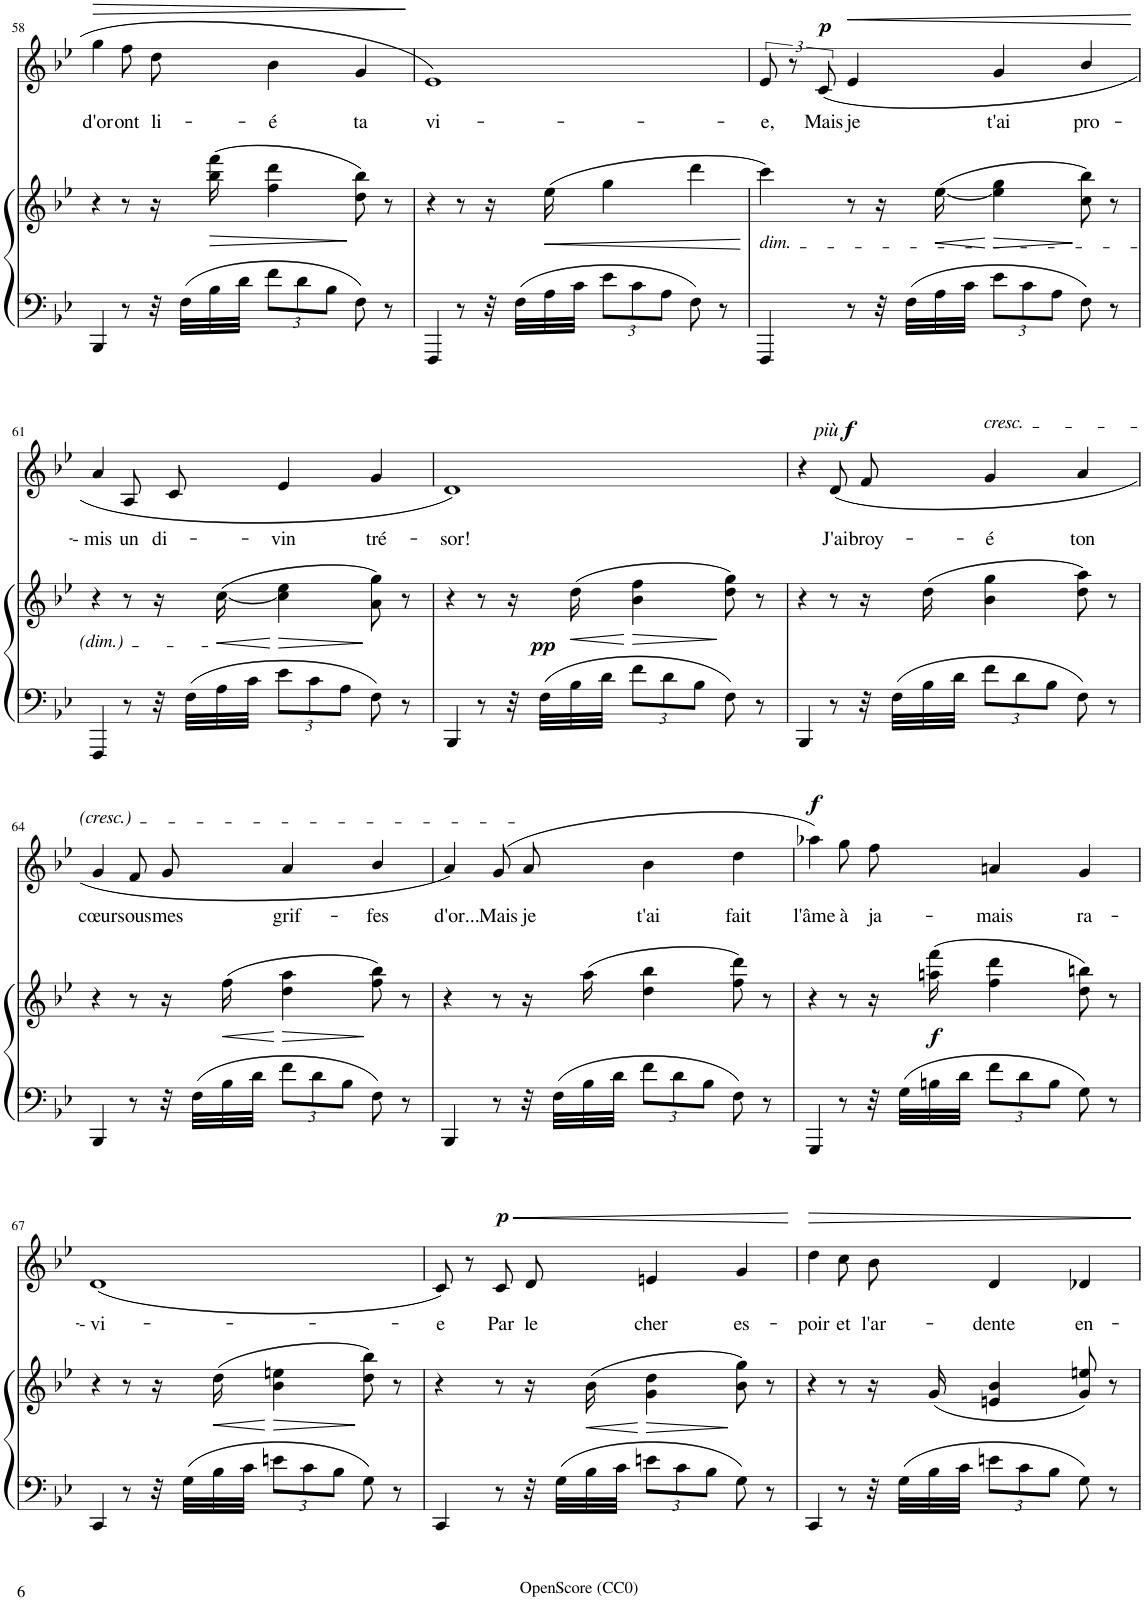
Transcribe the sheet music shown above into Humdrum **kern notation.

**kern	**kern	**dynam	**kern	**text	**dynam
*part2	*part2	*part2	*part1	*part1	*part1
*staff3	*staff2	*staff2/3	*staff1	*staff1	*staff1
*I"Piano	*	*	*I"Chant Voice	*	*
*I'Pno	*	*	*	*	*
!!LO:PB:g=z
*clefF4	*clefG2	*	*clefG2	*	*
*k[b-e-]	*k[b-e-]	*	*k[b-e-]	*	*
*M4/4	*M4/4	*	*M4/4	*	*
*met(c)	*met(c)	*	*met(c)	*	*
=58	=58	=58	=58	=58	=58
!	!	!	!	!LO:LY:b	!LO:HP:b
4BBB-/	4r	.	4gg\	d'or	>
!	!	!	!	!LO:LY:b	!
8r	8r	.	8ff\L	ont	.
!	!	!	!	!LO:LY:b	!
32r	16r	.	8dd\J	li-	.
32F\LLL	.	.	.	.	.
!	!	!LO:HP:b	!	!	!
32B-\	(16bb-\ 16fff\	>	.	.	.
32d\JJJ	.	.	.	.	.
*Xbrackettup	*	*	*	*	*
!	!	!	!	!LO:LY:b	!
12f\L	4ff\ 4ddd\	.	4b-\	-é	.
12d\	.	.	.	.	.
12B-\J	.	.	.	.	.
!	!	!	!	!LO:LY:b	!
8F\	8dd\ 8bb-\)	]	4g/	ta	.
8r	8r	.	.	.	.
.	.	.	.	.	]
=59	=59	=59	=59	=59	=59
!	!	!	!	!LO:LY:b	!
4FFF/	4r	.	1e-	-vi-	.
8r	8r	.	.	.	.
32r	16r	.	.	.	.
32F\LLL	.	.	.	.	.
!	!	!LO:HP:b	!	!	!
32A\	(16ee-\	<	.	.	.
32c\JJJ	.	.	.	.	.
12e-\L	4gg\	.	.	.	.
12c\	.	.	.	.	.
12A\J	.	.	.	.	.
8F\	4ddd\	.	.	.	.
8r	.	.	.	.	.
.	.	[	.	.	.
=60	=60	=60	=60	=60	=60
!	!LO:TX:b:i:t=dim.	!	!	!	!
!	!	!	!	!LO:LY:b	!
4FFF/	4ccc\)	.	12e-/	-e,	.
.	.	.	12r	.	.
!	!	!	!	!LO:LY:b	!LO:DY:a
.	.	.	(12c/	Mais	p
!	!	!	!	!LO:LY:b	!LO:HP:b
8r	8r	.	4e-/	je	<
32r	16r	.	.	.	.
32F\LLL	.	.	.	.	.
!	!	!LO:HP:b	!	!	!
32A\	([<16ee-\	<	.	.	.
32c\JJJ	.	.	.	.	.
!	!	!LO:HP:n=1:b	!	!LO:LY:b	!
12e-\L	4ee-\] 4gg\	[ >	4g/	t'ai	.
12c\	.	.	.	.	.
12A\J	.	.	.	.	.
!	!	!	!	!LO:LY:b	!
8F\	8cc\ 8bb-\)	]	4b-/	pro-	.
8r	8r	.	.	.	.
.	.	.	.	.	[
!!LO:LB:g=z
=61	=61	=61	=61	=61	=61
!	!	!	!	!LO:LY:b	!
4FFF/	4r	.	4a/	-- mis	.
!	!	!	!	!LO:LY:b	!
8r	8r	.	8A/L	un	.
!	!	!	!	!LO:LY:b	!
32r	16r	.	8c/J	di-	.
32F\LLL	.	.	.	.	.
!	!	!LO:HP:b	!	!	!
32A\	([<16cc\	<	.	.	.
32c\JJJ	.	.	.	.	.
!	!	!LO:HP:n=1:b	!	!LO:LY:b	!
12e-\L	4cc\] 4ee-\	[ >	4e-/	-vin	.
12c\	.	.	.	.	.
12A\J	.	.	.	.	.
!	!	!	!	!LO:LY:b	!
8F\	8a\ 8gg\)	]	4g/	tré-	.
8r	8r	.	.	.	.
=62	=62	=62	=62	=62	=62
!	!	!	!	!LO:LY:b	!
*	*^	*	*	*	*
4BBB-/	4r	4ryy	.	1d)	-sor!	.
8r	8r	8ryy	.	.	.	.
32r	16r	32ryy	.	.	.	.
!	!	!	!LO:DY:b	!	!	!
32F\LLL	.	2ryy	pp	.	.	.
!	!	!	!LO:HP:b	!	!	!
32B-\	(16dd\	.	<	.	.	.
32d\JJJ	.	.	.	.	.	.
!	!	!	!LO:HP:n=1:b	!	!	!
12f\L	4b-\ 4ff\	.	[ >	.	.	.
12d\	.	.	.	.	.	.
12B-\J	.	.	.	.	.	.
8F\	8dd\ 8gg\)	.	]	.	.	.
8r	8r	.	.	.	.	.
.	.	16.ryy	.	.	.	.
*	*v	*v	*	*	*	*
=63	=63	=63	=63	=63	=63
4BBB-/	4r	.	4r	.	.
!	!	!	!	!LO:LY:b	!LO:DY:a
!	!	!	!	!	!LO:DY:n=1:a
8r	8r	.	(8d/L	J'ai	other-dynamics f
!	!	!	!	!LO:LY:b	!
32r	16r	.	8f/J	broy-	.
32F\LLL	.	.	.	.	.
32B-\	(16dd\	.	.	.	.
32d\JJJ	.	.	.	.	.
!	!	!	!LO:TX:a:i:t=cresc.	!	!
!	!	!	!	!LO:LY:b	!
12f\L	4b-\ 4gg\	.	4g/	-é	.
12d\	.	.	.	.	.
12B-\J	.	.	.	.	.
!	!	!	!	!LO:LY:b	!
8F\	8dd\ 8aa\)	.	4a/	ton	.
8r	8r	.	.	.	.
!!LO:LB:g=z
=64	=64	=64	=64	=64	=64
!	!	!	!	!LO:LY:b	!
4BBB-/	4r	.	4g/	cœur	.
!	!	!	!	!LO:LY:b	!
8r	8r	.	8f/L	sous	.
!	!	!	!	!LO:LY:b	!
32r	16r	.	8g/J	mes	.
32F\LLL	.	.	.	.	.
!	!	!LO:HP:b	!	!	!
32B-\	(16ff\	<	.	.	.
32d\JJJ	.	.	.	.	.
!	!	!LO:HP:n=1:b	!	!LO:LY:b	!
12f\L	4dd\ 4aa\	[ >	4a/	grif-	.
12d\	.	.	.	.	.
12B-\J	.	.	.	.	.
!	!	!	!	!LO:LY:b	!
8F\	8ff\ 8bb-\)	]	4b-/	-fes	.
8r	8r	.	.	.	.
=65	=65	=65	=65	=65	=65
!	!	!	!	!LO:LY:b	!
4BBB-/	4r	.	4a/)	d'or...	.
!	!	!	!	!LO:LY:b	!
8r	8r	.	(8g/L	Mais	.
!	!	!	!	!LO:LY:b	!
32r	16r	.	8a/J	je	.
32F\LLL	.	.	.	.	.
32B-\	(16aa\	.	.	.	.
32d\JJJ	.	.	.	.	.
!	!	!	!	!LO:LY:b	!
12f\L	4dd\ 4bb-\	.	4b-\	t'ai	.
12d\	.	.	.	.	.
12B-\J	.	.	.	.	.
!	!	!	!	!LO:LY:b	!
8F\	8ff\ 8ddd\)	.	4dd\	fait	.
8r	8r	.	.	.	.
=66	=66	=66	=66	=66	=66
!	!	!	!	!LO:LY:b	!LO:DY:a
4GGG/	4r	.	4aa-X\)	l'âme	f
!	!	!	!	!LO:LY:b	!
8r	8r	.	8gg\L	à	.
!	!	!	!	!LO:LY:b	!
32r	16r	.	8ff\J	ja-	.
32G\LLL	.	.	.	.	.
!	!	!LO:DY:b	!	!	!
32Bn\	(16aan\ 16fff\	f	.	.	.
32d\JJJ	.	.	.	.	.
!	!	!	!	!LO:LY:b	!
12f\L	4ff\ 4ddd\	.	4an/	-mais	.
12d\	.	.	.	.	.
12B\J	.	.	.	.	.
!	!	!	!	!LO:LY:b	!
8G\	8dd\ 8bbn\)	.	4g/	ra-	.
8r	8r	.	.	.	.
!!LO:LB:g=z
=67	=67	=67	=67	=67	=67
!	!	!	!	!LO:LY:b	!
4CC/	4r	.	(1d	-- vi-	.
8r	8r	.	.	.	.
32r	16r	.	.	.	.
32G\LLL	.	.	.	.	.
!	!	!LO:HP:b	!	!	!
32B-\	(16dd\	<	.	.	.
32c\JJJ	.	.	.	.	.
!	!	!LO:HP:n=1:b	!	!	!
12en\L	4b-\ 4een\	[ >	.	.	.
12c\	.	.	.	.	.
12B-\J	.	.	.	.	.
8G\	8dd\ 8bb-\)	]	.	.	.
8r	8r	.	.	.	.
=68	=68	=68	=68	=68	=68
!	!	!	!	!LO:LY:b	!
4CC/	4r	.	8c/)	-e	.
.	.	.	8r	.	.
!	!	!	!	!LO:LY:b	!LO:HP:b
!	!	!	!	!	!LO:DY:n=1:a
8r	8r	.	8c/L	Par	< p
!	!	!	!	!LO:LY:b	!
32r	16r	.	8d/J	le	.
32G\LLL	.	.	.	.	.
!	!	!LO:HP:b	!	!	!
32B-\	(16b-\	<	.	.	.
32c\JJJ	.	.	.	.	.
!	!	!LO:HP:n=1:b	!	!LO:LY:b	!
12en\L	4g\ 4dd\	[ >	4en/	cher	.
12c\	.	.	.	.	.
12B-\J	.	.	.	.	.
!	!	!	!	!LO:LY:b	!
8G\	8b-\ 8gg\)	]	4g/	es-	.
8r	8r	.	.	.	.
.	.	.	.	.	[
=69	=69	=69	=69	=69	=69
!	!	!	!	!LO:LY:b	!LO:HP:b
4CC/	4r	.	4dd\	-poir	>
!	!	!	!	!LO:LY:b	!
8r	8r	.	8cc\L	et	.
!	!	!	!	!LO:LY:b	!
32r	16r	.	8b-\J	l'ar-	.
32G\LLL	.	.	.	.	.
32B-\	(16g/	.	.	.	.
32c\JJJ	.	.	.	.	.
!	!	!	!	!LO:LY:b	!
12en\L	4en/ 4b-/	.	4d/	-dente	.
12c\	.	.	.	.	.
12B-\J	.	.	.	.	.
!	!	!	!	!LO:LY:b	!
8G\	8g/ 8een/)	.	4d-X/	en-	.
8r	8r	.	.	.	.
.	.	.	.	.	]
=	=	=	=	=	=
*-	*-	*-	*-	*-	*-
